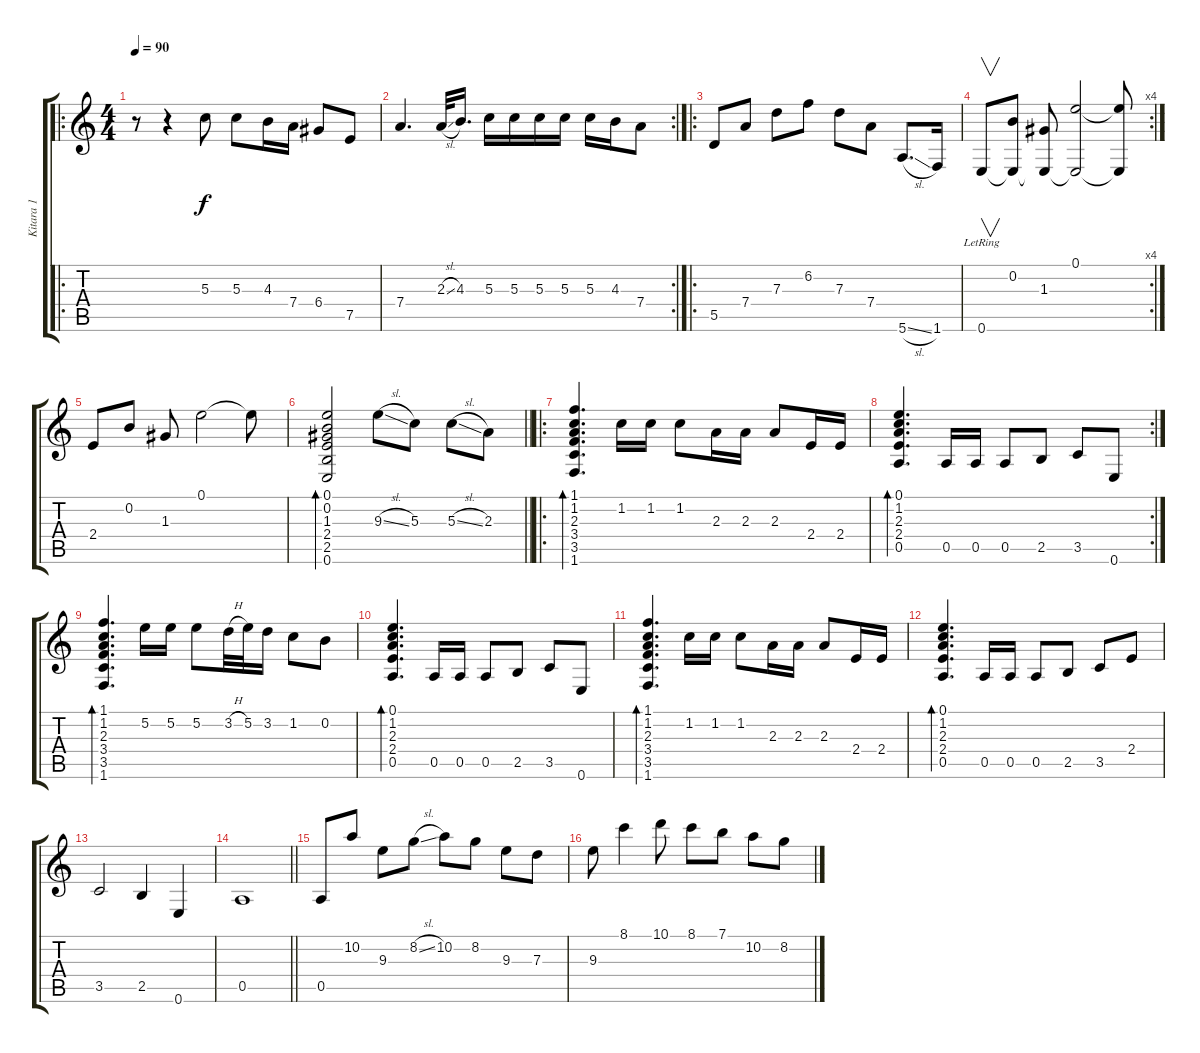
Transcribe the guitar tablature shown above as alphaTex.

\track ("Kitara 1" "Kitara 1") {instrument electricguitarclean}
\staff {score tabs}
\tuning (E4 B3 G3 D3 A2 E2) {hide}
\ro
\ts (4 4)
\tempo 90
\clef g2
\ks c
r.8{dy f} r.4 5.3.8 5.3.8 4.3.16 7.4.16 6.4.8 7.5.8 |
\rc 2
7.4.4{d} 2.3{sl}.32 4.3.16{d} 5.3.16 5.3.16 5.3.16 5.3.16 5.3.16 4.3.16 7.4.8 |
\ro
5.5.8 7.4.8 7.3.8 6.2.8 7.3.8 7.4.8 5.6{sl}.8{d} 1.6.16 |
\rc 4
0.6{lr}.8{v} (0.2 0.6{t}).8 (1.3 0.6{t}).8 (0.1 0.6{t}).2 (0.1{t} 0.6{t}).8 |
2.4.8 0.2.8 1.3.8 0.1.2 0.1{t}.8 |
\barLineRight lightlight
(0.1 0.2 1.3 2.4 2.5 0.6).2{bd 30} 9.3{sl}.8 5.3.8 5.3{sl}.8 2.3.8 |
\ro
(1.1 1.2 2.3 3.4 3.5 1.6).4{d bd 30} 1.2.16 1.2.16 1.2.8 2.3.16 2.3.16 2.3.8 2.4.16 2.4.16 |
\rc 2
(0.1 1.2 2.3 2.4 0.5).4{d bd 30} 0.5.16 0.5.16 0.5.8 2.5.8 3.5.8 0.6.8 |
(1.1 1.2 2.3 3.4 3.5 1.6).4{d bd 30} 5.2.16 5.2.16 5.2.8 3.2{h}.32 5.2.32 3.2.16 1.2.8 0.2.8 |
(0.1 1.2 2.3 2.4 0.5).4{d bd 30} 0.5.16 0.5.16 0.5.8 2.5.8 3.5.8 0.6.8 |
(1.1 1.2 2.3 3.4 3.5 1.6).4{d bd 30} 1.2.16 1.2.16 1.2.8 2.3.16 2.3.16 2.3.8 2.4.16 2.4.16 |
(0.1 1.2 2.3 2.4 0.5).4{d bd 30} 0.5.16 0.5.16 0.5.8 2.5.8 3.5.8 2.4.8 |
3.5.2 2.5.4 0.6.4 |
\barLineRight lightlight
0.5.1 |
0.5.8 10.2.8 9.3.8 8.2{sl}.8 10.2.8 8.2.8 9.3.8 7.3.8 |
9.3.8 8.1.4 10.1.8 8.1.8 7.1.8 10.2.8 8.2.8
